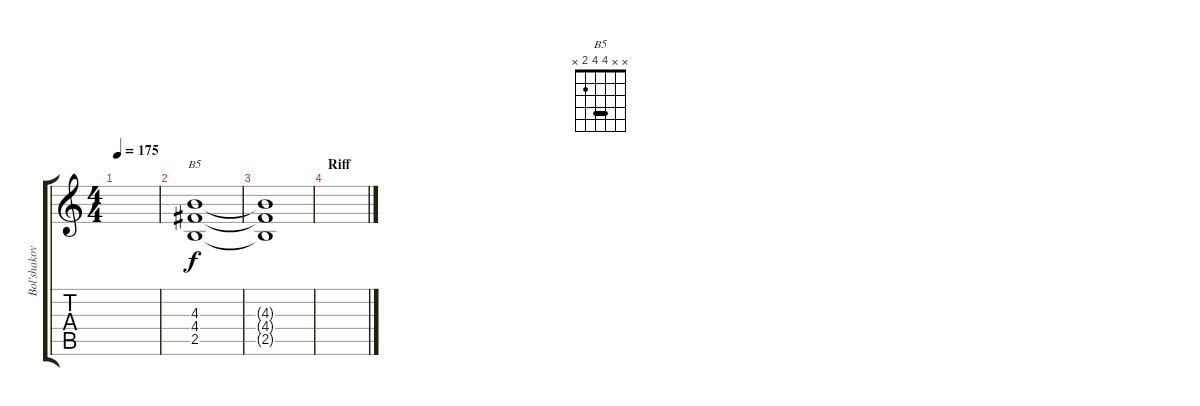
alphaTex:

\track ("Bol'shakov" "Bol'shakov") {instrument distortionguitar}
\staff {score tabs}
\tuning (E4 B3 G3 D3 A2 E2) {hide}
\chord ("B5" x x 4 4 2 x) {barre 4}
\ts (4 4)
\tempo 175
\clef g2
\ks c
|
(4.3 4.4 2.5).1{ch "B5"} |
(4.3{t} 4.4{t} 2.5{t}).1 |
\section ("" "Riff")
